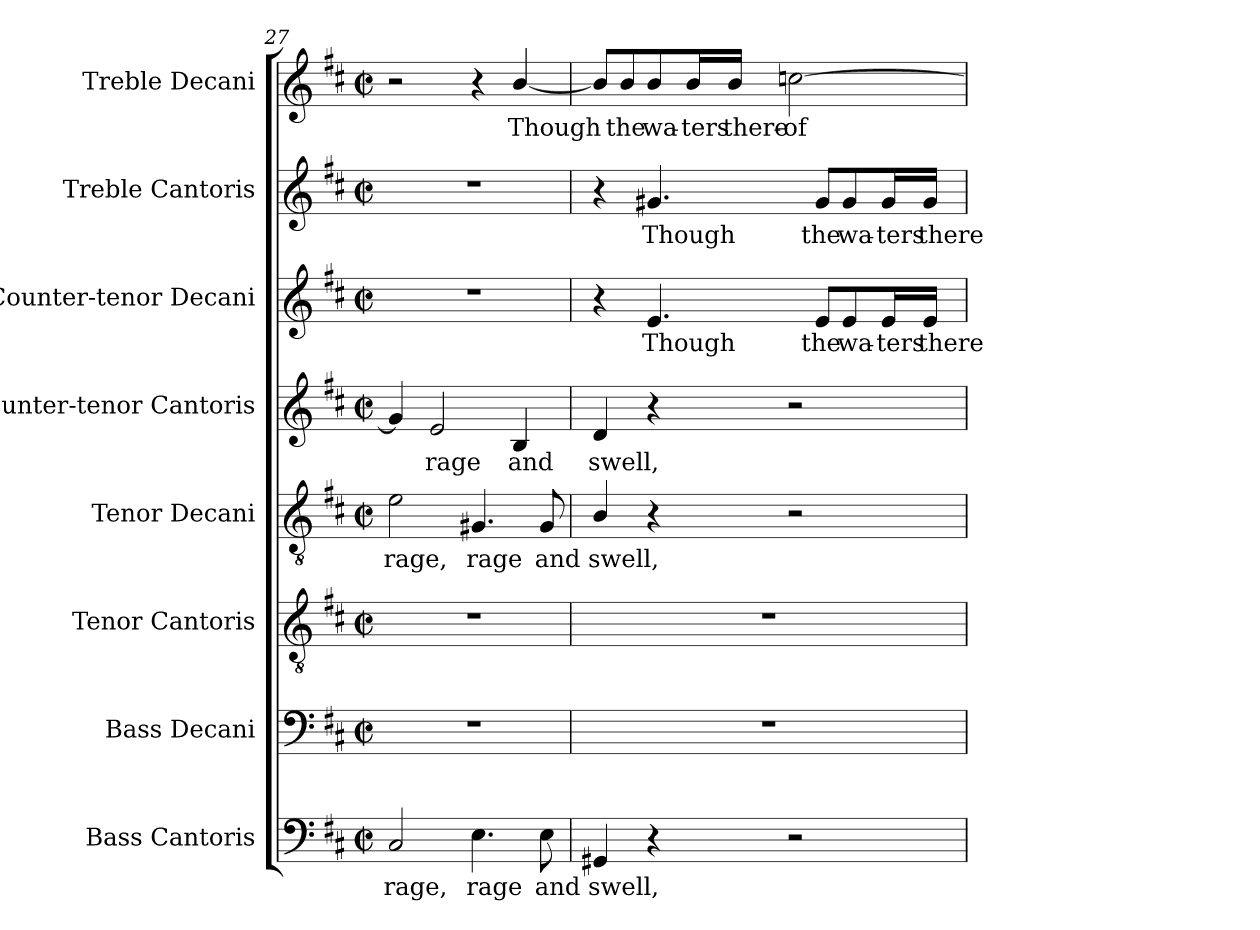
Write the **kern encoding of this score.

**kern	**text	**kern	**kern	**kern	**text	**kern	**text	**kern	**text	**kern	**text	**kern	**text
*part8	*part8	*part7	*part6	*part5	*part5	*part4	*part4	*part3	*part3	*part2	*part2	*part1	*part1
*staff8	*staff8	*staff7	*staff6	*staff5	*staff5	*staff4	*staff4	*staff3	*staff3	*staff2	*staff2	*staff1	*staff1
*I"Bass Cantoris	*	*I"Bass Decani	*I"Tenor Cantoris	*I"Tenor Decani	*	*I"Counter-tenor Cantoris	*	*I"Counter-tenor Decani	*	*I"Treble Cantoris	*	*I"Treble Decani	*
*I'B.	*	*I'B.	*I'T.	*I'T.	*	*I'A.	*	*I'A.	*	*I'S.	*	*	*
*clefF4	*	*clefF4	*clefGv2	*clefGv2	*	*clefG2	*	*clefG2	*	*clefG2	*	*clefG2	*
*	*	*	*ITrd7c12	*ITrd7c12	*	*	*	*	*	*	*	*	*
*k[f#c#]	*	*k[f#c#]	*k[f#c#]	*k[f#c#]	*	*k[f#c#]	*	*k[f#c#]	*	*k[f#c#]	*	*k[f#c#]	*
*D:	*	*D:	*D:	*D:	*	*D:	*	*D:	*	*D:	*	*D:	*
*M2/2	*	*M2/2	*M2/2	*M2/2	*	*M2/2	*	*M2/2	*	*M2/2	*	*M2/2	*
*met(c|)	*	*met(c|)	*met(c|)	*met(c|)	*	*met(c|)	*	*met(c|)	*	*met(c|)	*	*met(c|)	*
=27	=27	=27	=27	=27	=27	=27	=27	=27	=27	=27	=27	=27	=27
!	!LO:LY:b:color=#000000	!	!	!	!	!	!	!	!	!	!	!	!
!	!	!	!	!	!LO:LY:b:color=#000000	!	!	!	!	!	!	!	!
2C#i/	rage,	1r	1r	2Ei\	rage,	4gi/]	.	1r	.	1r	.	2r	.
!	!	!	!	!	!	!	!LO:LY:b:color=#000000	!	!	!	!	!	!
.	.	.	.	.	.	2ei/	rage	.	.	.	.	.	.
!	!LO:LY:b:color=#000000	!	!	!	!	!	!	!	!	!	!	!	!
!	!	!	!	!	!LO:LY:b:color=#000000	!	!	!	!	!	!	!	!
4.Ei\	rage	.	.	4.GG#Xi/	rage	.	.	.	.	.	.	4r	.
!	!	!	!	!	!	!	!LO:LY:b:color=#000000	!	!	!	!	!	!
!	!	!	!	!	!	!	!	!	!	!	!	!	!LO:LY:b:color=#000000
.	.	.	.	.	.	4Bi/	and	.	.	.	.	[4bi/	Though
!	!LO:LY:b:color=#000000	!	!	!	!	!	!	!	!	!	!	!	!
!	!	!	!	!	!LO:LY:b:color=#000000	!	!	!	!	!	!	!	!
8Ei\	and	.	.	8GG#i/	and	.	.	.	.	.	.	.	.
!!LO:PB:g=z
=28	=28	=28	=28	=28	=28	=28	=28	=28	=28	=28	=28	=28	=28
!	!LO:LY:b:color=#000000	!	!	!	!	!	!	!	!	!	!	!	!
!	!	!	!	!	!LO:LY:b:color=#000000	!	!	!	!	!	!	!	!
!	!	!	!	!	!	!	!LO:LY:b:color=#000000	!	!	!	!	!	!
4GG#Xi/	swell,	1r	1r	4BBi/	swell,	4di/	swell,	4r	.	4r	.	8bi/L]	.
!	!	!	!	!	!	!	!	!	!	!	!	!	!LO:LY:b:color=#000000
.	.	.	.	.	.	.	.	.	.	.	.	8bi/	the
!	!	!	!	!	!	!	!	!	!LO:LY:b:color=#000000	!	!	!	!
!	!	!	!	!	!	!	!	!	!	!	!LO:LY:b:color=#000000	!	!
!	!	!	!	!	!	!	!	!	!	!	!	!	!LO:LY:b:color=#000000
4r	.	.	.	4r	.	4r	.	4.ei/	Though	4.g#Xi/	Though	8bi/	wa-
!	!	!	!	!	!	!	!	!	!	!	!	!	!LO:LY:b:color=#000000
.	.	.	.	.	.	.	.	.	.	.	.	16bi/L	-ters
!	!	!	!	!	!	!	!	!	!	!	!	!	!LO:LY:b:color=#000000
.	.	.	.	.	.	.	.	.	.	.	.	16bi/JJ	there-
!	!	!	!	!	!	!	!	!	!	!	!	!	!LO:LY:b:color=#000000
2r	.	.	.	2r	.	2r	.	.	.	.	.	[2ccni\	-of
!	!	!	!	!	!	!	!	!	!LO:LY:b:color=#000000	!	!	!	!
!	!	!	!	!	!	!	!	!	!	!	!LO:LY:b:color=#000000	!	!
.	.	.	.	.	.	.	.	8ei/L	the	8g#i/L	the	.	.
!	!	!	!	!	!	!	!	!	!LO:LY:b:color=#000000	!	!	!	!
!	!	!	!	!	!	!	!	!	!	!	!LO:LY:b:color=#000000	!	!
.	.	.	.	.	.	.	.	8ei/	wa-	8g#i/	wa-	.	.
!	!	!	!	!	!	!	!	!	!LO:LY:b:color=#000000	!	!	!	!
!	!	!	!	!	!	!	!	!	!	!	!LO:LY:b:color=#000000	!	!
.	.	.	.	.	.	.	.	16ei/L	-ters	16g#i/L	-ters	.	.
!	!	!	!	!	!	!	!	!	!LO:LY:b:color=#000000	!	!	!	!
!	!	!	!	!	!	!	!	!	!	!	!LO:LY:b:color=#000000	!	!
.	.	.	.	.	.	.	.	16ei/JJ	there-	16g#i/JJ	there-	.	.
=	=	=	=	=	=	=	=	=	=	=	=	=	=
*-	*-	*-	*-	*-	*-	*-	*-	*-	*-	*-	*-	*-	*-
